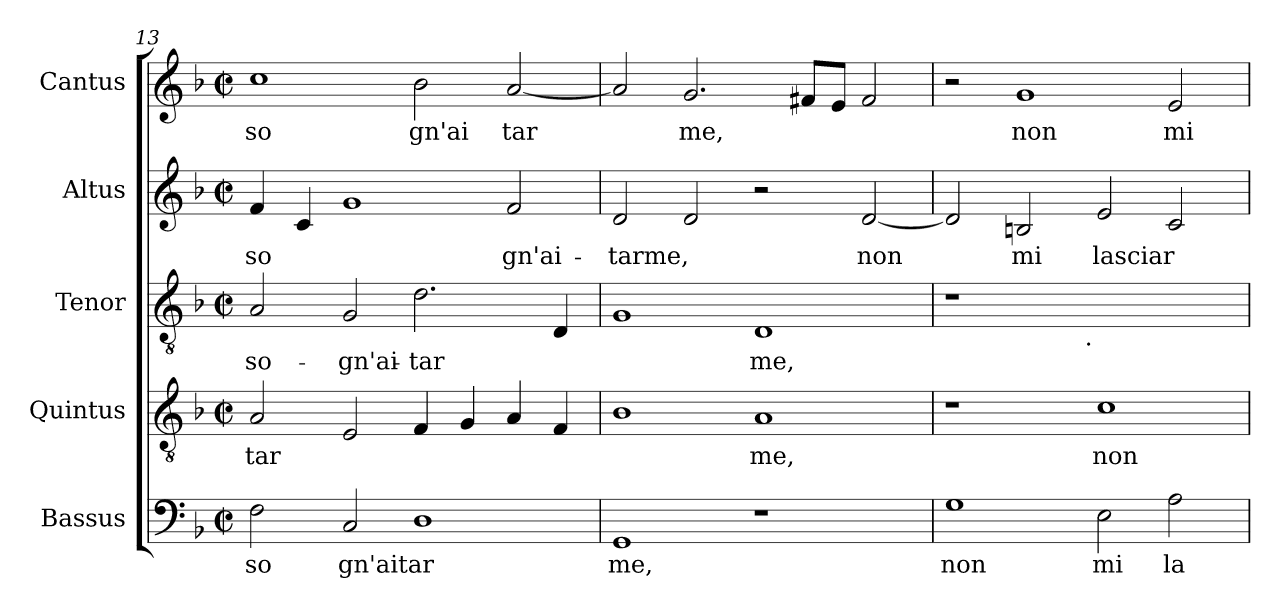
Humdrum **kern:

**kern	**text	**kern	**text	**kern	**text	**kern	**text	**kern	**text
*part5	*part5	*part4	*part4	*part3	*part3	*part2	*part2	*part1	*part1
*staff5	*staff5	*staff4	*staff4	*staff3	*staff3	*staff2	*staff2	*staff1	*staff1
*I"Bassus	*	*I"Quintus	*	*I"Tenor	*	*I"Altus	*	*I"Cantus	*
*clefF4	*	*clefGv2	*	*clefGv2	*	*clefG2	*	*clefG2	*
*k[b-]	*	*k[b-]	*	*k[b-]	*	*k[b-]	*	*k[b-]	*
*F:	*	*F:	*	*F:	*	*F:	*	*F:	*
*M2/2	*	*M2/2	*	*M2/2	*	*M2/2	*	*M2/2	*
*met(c|)	*	*met(c|)	*	*met(c|)	*	*met(c|)	*	*met(c|)	*
=13	=13	=13	=13	=13	=13	=13	=13	=13	=13
!	!LO:LY:b	!	!LO:LY:b:cj	!	!LO:LY:b:cj	!	!LO:LY:b	!	!LO:LY:b:cj
2F\	so	2A/	tar	2A/	-so-	4f/	-so-	1cc	so
!	!	!	!	!	!	!	!LO:LY:b	!	!
.	.	.	.	.	.	4c/	--	.	.
!	!LO:LY:b	!	!LO:LY:b:cj	!	!LO:LY:b:cj	!	!LO:LY:b	!	!
2C/	gn'aitar	2E/	.	2G/	-gn'ai-	1g	--	.	.
!	!LO:LY:b	!	!LO:LY:b:cj	!	!LO:LY:b:cj	!	!	!	!LO:LY:b:cj
1D	.	4F/	.	2.d\	-tar-	.	.	2b-\	gn'ai
!	!	!	!LO:LY:b:cj	!	!	!	!	!	!
.	.	4G/	.	.	.	.	.	.	.
!	!	!	!LO:LY:b:cj	!	!	!	!LO:LY:b	!	!LO:LY:b:cj
.	.	4A/	.	.	.	2f/	-gn'ai-	[<2a/	tar
!	!	!	!LO:LY:b:cj	!	!LO:LY:b:cj	!	!	!	!
.	.	4F/	.	4D/	--	.	.	.	.
=14	=14	=14	=14	=14	=14	=14	=14	=14	=14
!	!LO:LY:b	!	!LO:LY:b:cj	!	!LO:LY:b:cj	!	!LO:LY:b	!	!LO:LY:b:cj
1GG	me,	1B-	.	1G	--	2d/	-tarme,	2a/]	.
!	!	!	!	!	!	!	!LO:LY:b	!	!LO:LY:b:cj
.	.	.	.	.	.	2d/	.	2.g/	me,
!	!	!	!LO:LY:b:cj	!	!LO:LY:b:cj	!	!	!	!
1r	.	1A	me,	1D	-me,	2r	.	.	.
!	!	!	!	!	!	!	!	!	!LO:LY:b:cj
.	.	.	.	.	.	.	.	8f#X/L	.
!	!	!	!	!	!	!	!	!	!LO:LY:b:cj
.	.	.	.	.	.	.	.	8e/J	.
!	!	!	!	!	!	!	!LO:LY:b	!	!LO:LY:b:cj
.	.	.	.	.	.	[<2d/	non	2f#/	.
=15	=15	=15	=15	=15	=15	=15	=15	=15	=15
!	!LO:LY:b	!	!	!	!	!	!LO:LY:b	!	!
*	*	*	*	*^	*	*	*	*	*
1G	non	1r	.	1r	2ryy	.	2d/]	.	2r	.
!	!	!	!	!	!	!	!	!LO:LY:b	!	!LO:LY:b:cj
.	.	.	.	.	4...ryy	.	2Bn/	mi	1g	non
!	!	!	!	!	!LO:TX:b:t=.	!	!	!	!	!
.	.	.	.	.	1ryy	.	.	.	.	.
!	!LO:LY:b	!	!LO:LY:b:cj	!	!	!	!	!LO:LY:b	!	!
2E\	mi	1c	non	1ryy	.	.	2e/	lasciar	.	.
!	!LO:LY:b	!	!	!	!	!	!	!LO:LY:b	!	!LO:LY:b:cj
2A\	la	.	.	.	.	.	2c/	.	2e/	mi
.	.	.	.	.	32ryy	.	.	.	.	.
*	*	*	*	*v	*v	*	*	*	*	*
=	=	=	=	=	=	=	=	=	=
*-	*-	*-	*-	*-	*-	*-	*-	*-	*-
